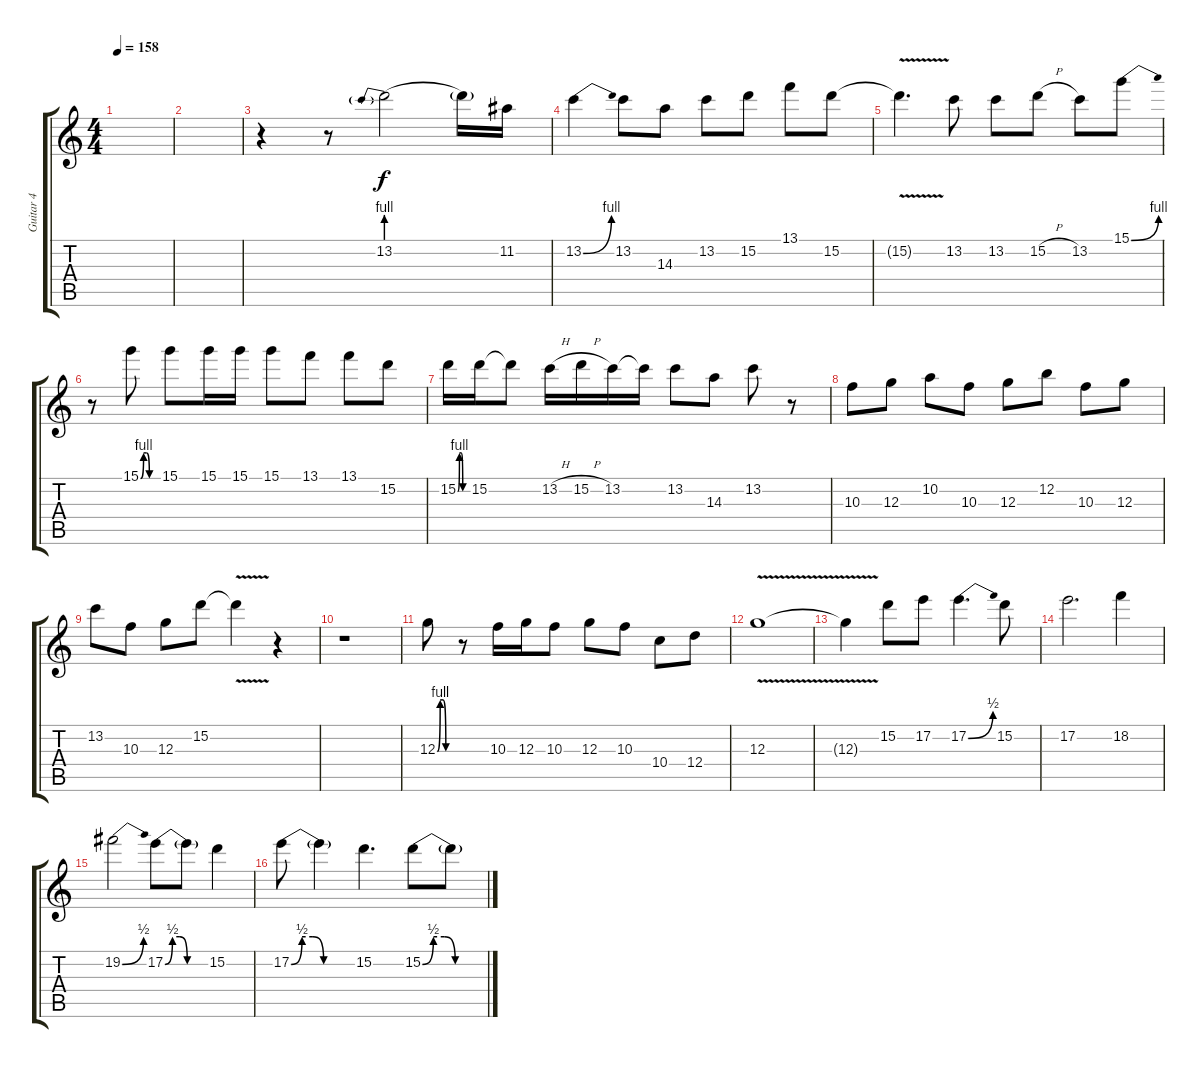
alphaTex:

\track ("Guitar 4" "Guitar 4") {instrument distortionguitar}
\staff {score tabs}
\tuning (E4 B3 G3 D3 A2 D2) {hide}
\ts (4 4)
\tempo 158
\clef g2
\ks c
|
|
r.4 r.8 13.2{be (prebend 0 4 60 4)}.2 13.2{t}.16 11.2.16 |
13.2{be (bend 0 0 60 4)}.4 13.2.8 14.3.8 13.2.8 15.2.8 13.1.8 15.2.8 |
15.2{v t}.4{d} 13.2.8 13.2.8 15.2{h}.8 13.2.8 15.1{be (bend 0 0 60 4)}.8 |
r.8 15.1{be (custom 0 0 10 4 20 4 30 0 60 0)}.8 15.1.8 15.1.16 15.1.16 15.1.8 13.1.8 13.1.8 15.2.8 |
15.2{be (custom 0 0 10 4 20 4 30 0 60 0)}.16 15.2.16 15.2{t}.8 13.2{h}.16 15.2{h}.16 13.2.16 13.2{t}.16 13.2.8 14.3.8 13.2.8 r.8 |
10.3.8 12.3.8 10.2.8 10.3.8 12.3.8 12.2.8 10.3.8 12.3.8 |
13.2.8 10.3.8 12.3.8 15.2.8 15.2{v t}.4 r.4 |
r.1 |
12.3{be (custom 0 0 10 4 20 4 30 0 60 0)}.8 r.8 10.3.16 12.3.16 10.3.8 12.3.8 10.3.8 10.4.8 12.4.8 |
12.3{v}.1 |
12.3{t}.4 15.2.8 17.2.8 17.2{be (bend 0 0 60 2)}.4{d} 15.2.8 |
17.2.2{d} 18.2.4 |
19.2{be (bend 0 0 60 2)}.2 17.2{be (custom 0 0 10 2 20 2 30 0 60 0)}.8 17.2{t}.8 15.2.4 |
17.2{be (custom 0 0 10 2 20 2 30 0 60 0)}.8 17.2{t}.4 15.2.4{d} 15.2{be (custom 0 0 10 2 20 2 30 0 60 0)}.8 15.2{t}.8
